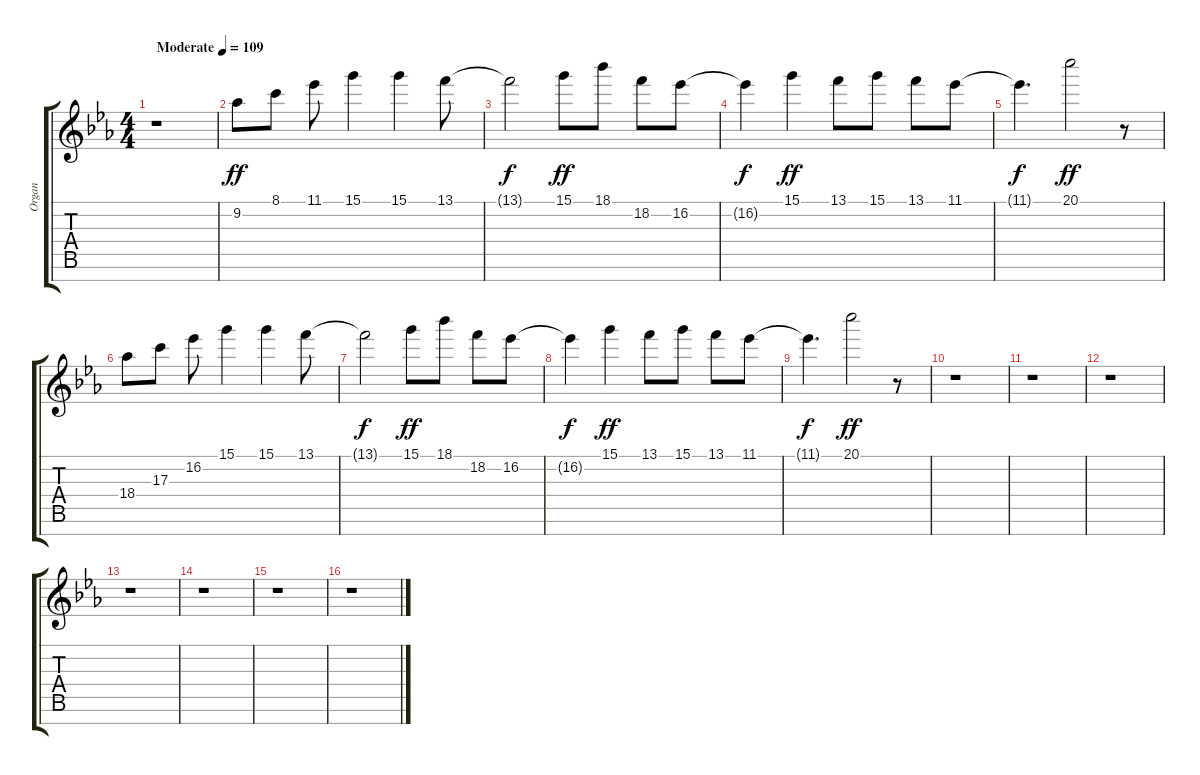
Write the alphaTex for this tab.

\track ("Organ" "Organ") {instrument electricguitarclean}
\staff {score tabs}
\tuning (E4 B3 G3 D3 A2 E2 B1) {hide}
\ts (4 4)
\tempo (109 "Moderate")
\clef g2
\ks eb
r.1{dy ff instrument electricguitarclean} |
9.2.8 8.1.8 11.1.8 15.1.4 15.1.4 13.1.8 |
13.1{t}.2{dy f} 15.1.8{dy ff} 18.1.8 18.2.8 16.2.8 |
16.2{t}.4{dy f} 15.1.4{dy ff} 13.1.8 15.1.8 13.1.8 11.1.8 |
11.1{t}.4{d dy f} 20.1.2{dy ff} r.8 |
18.4.8 17.3.8 16.2.8 15.1.4 15.1.4 13.1.8 |
13.1{t}.2{dy f} 15.1.8{dy ff} 18.1.8 18.2.8 16.2.8 |
16.2{t}.4{dy f} 15.1.4{dy ff} 13.1.8 15.1.8 13.1.8 11.1.8 |
11.1{t}.4{d dy f} 20.1.2{dy ff} r.8 |
r.1 |
r.1 |
r.1 |
r.1 |
r.1 |
r.1 |
r.1
